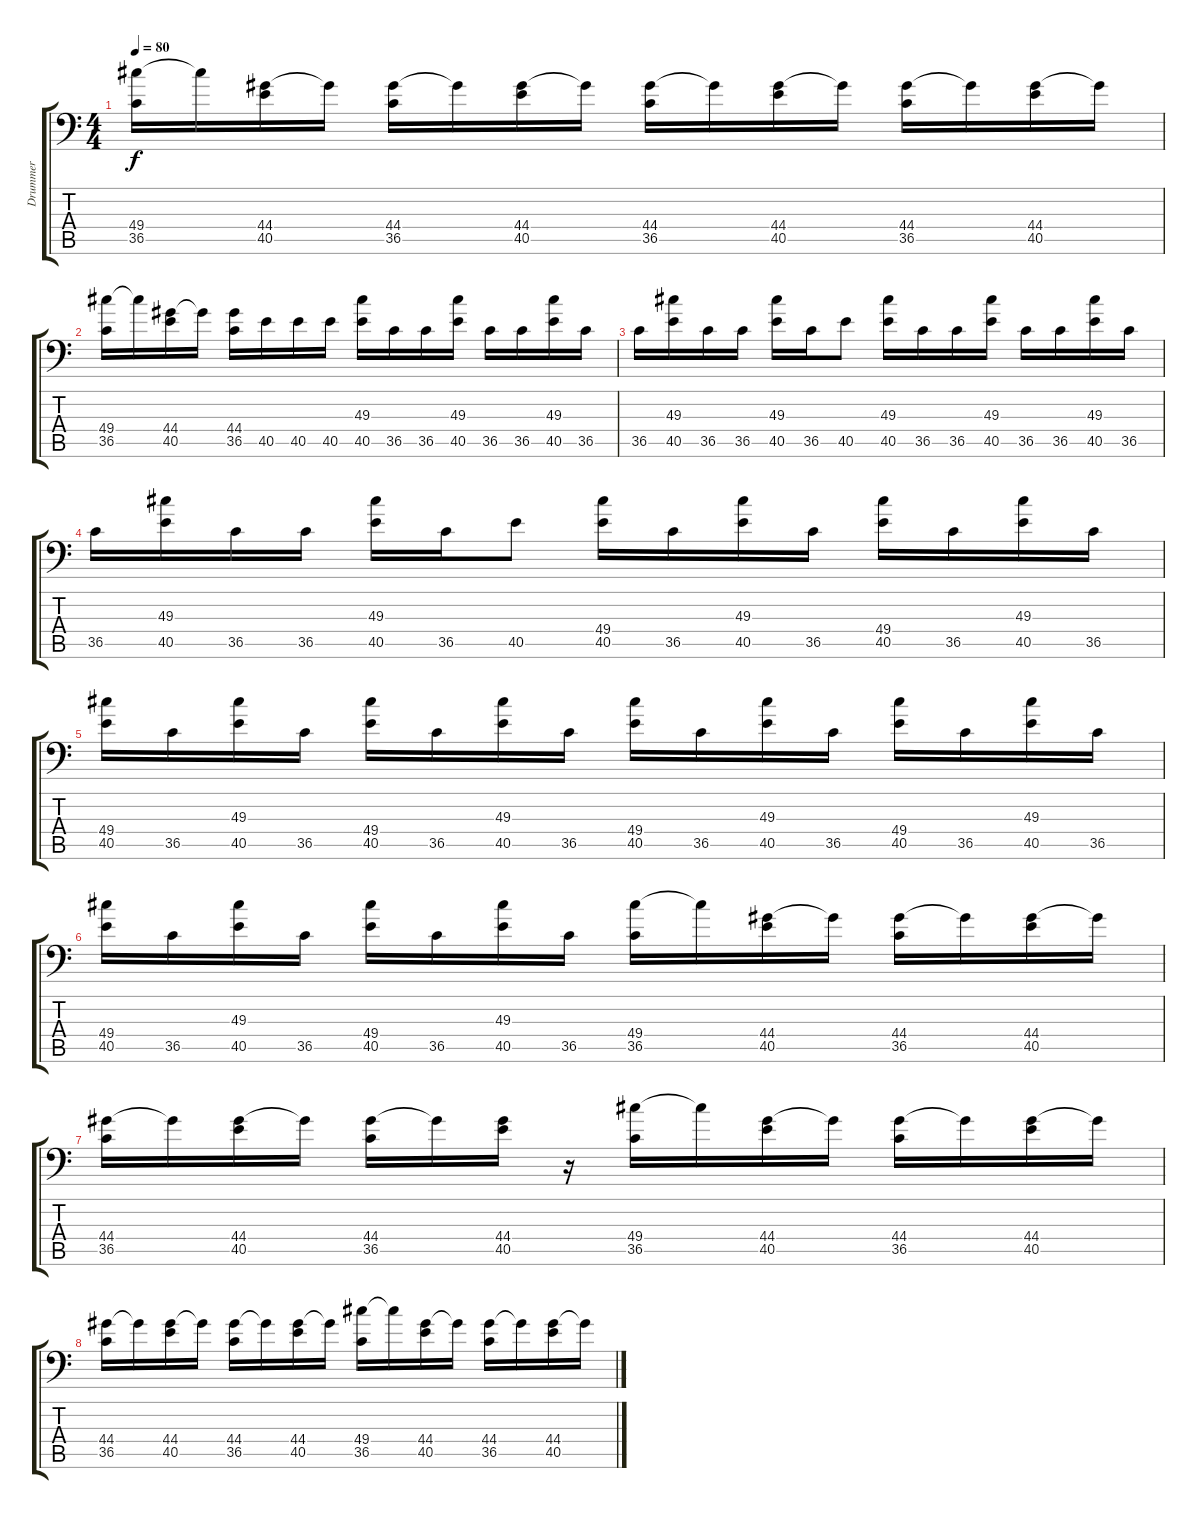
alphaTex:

\track ("Drummer" "Drummer") {instrument acousticgrandpiano}
\staff {score tabs}
\tuning (C-1 C-1 C-1 C-1 C-1 C-1) {hide}
\ts (4 4)
\tempo 80
\clef f4
\ks c
(49.4 36.5).16{dy f} 49.4{t}.16 (44.4 40.5).16 44.4{t}.16 (44.4 36.5).16 44.4{t}.16 (44.4 40.5).16 44.4{t}.16 (44.4 36.5).16 44.4{t}.16 (44.4 40.5).16 44.4{t}.16 (44.4 36.5).16 44.4{t}.16 (44.4 40.5).16 44.4{t}.16 |
(49.4 36.5).16 49.4{t}.16 (44.4 40.5).16 44.4{t}.16 (44.4 36.5).16 40.5.16 40.5.16 40.5.16 (49.3 40.5).16 36.5.16 36.5.16 (49.3 40.5).16 36.5.16 36.5.16 (49.3 40.5).16 36.5.16 |
36.5.16 (49.3 40.5).16 36.5.16 36.5.16 (49.3 40.5).16 36.5.16 40.5.8 (49.3 40.5).16 36.5.16 36.5.16 (49.3 40.5).16 36.5.16 36.5.16 (49.3 40.5).16 36.5.16 |
36.5.16 (49.3 40.5).16 36.5.16 36.5.16 (49.3 40.5).16 36.5.16 40.5.8 (49.4 40.5).16 36.5.16 (49.3 40.5).16 36.5.16 (49.4 40.5).16 36.5.16 (49.3 40.5).16 36.5.16 |
(49.4 40.5).16 36.5.16 (49.3 40.5).16 36.5.16 (49.4 40.5).16 36.5.16 (49.3 40.5).16 36.5.16 (49.4 40.5).16 36.5.16 (49.3 40.5).16 36.5.16 (49.4 40.5).16 36.5.16 (49.3 40.5).16 36.5.16 |
(49.4 40.5).16 36.5.16 (49.3 40.5).16 36.5.16 (49.4 40.5).16 36.5.16 (49.3 40.5).16 36.5.16 (49.4 36.5).16 49.4{t}.16 (44.4 40.5).16 44.4{t}.16 (44.4 36.5).16 44.4{t}.16 (44.4 40.5).16 44.4{t}.16 |
(44.4 36.5).16 44.4{t}.16 (44.4 40.5).16 44.4{t}.16 (44.4 36.5).16 44.4{t}.16 (44.4 40.5).16 r.16 (49.4 36.5).16 49.4{t}.16 (44.4 40.5).16 44.4{t}.16 (44.4 36.5).16 44.4{t}.16 (44.4 40.5).16 44.4{t}.16 |
(44.4 36.5).16 44.4{t}.16 (44.4 40.5).16 44.4{t}.16 (44.4 36.5).16 44.4{t}.16 (44.4 40.5).16 44.4{t}.16 (49.4 36.5).16 49.4{t}.16 (44.4 40.5).16 44.4{t}.16 (44.4 36.5).16 44.4{t}.16 (44.4 40.5).16 44.4{t}.16
